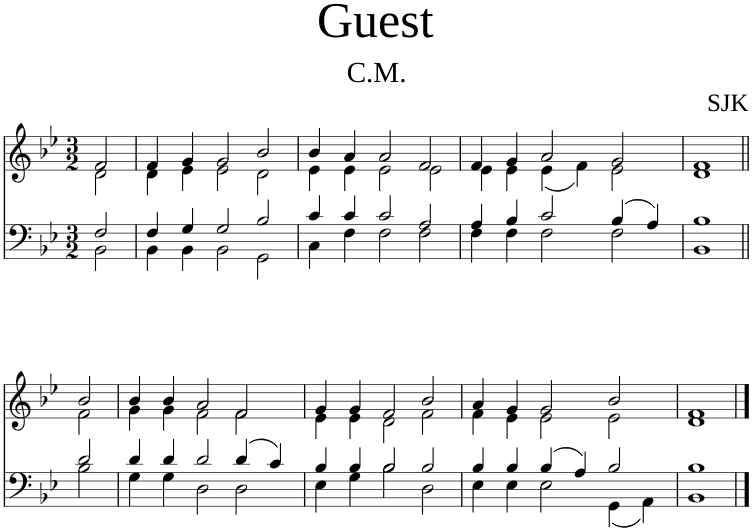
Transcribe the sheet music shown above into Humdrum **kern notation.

**kern	**kern
*part1	*part1
*staff2	*staff1
*I"Piano	*
*I'Pno	*
*clefF4	*clefG2
*k[b-e-]	*k[b-e-]
*M3/2	*M3/2
=1	=1
*^	*^
2F/	2BB-\	2f/	2d\
=2	=2	=2	=2
4F/	4BB-\	4f/	4d\
4G/	4BB-\	4g/	4e-\
2G/	2BB-\	2g/	2e-\
2B-/	2GG\	2b-/	2d\
=3	=3	=3	=3
4c/	4C\	4b-/	4e-\
4c/	4F\	4a/	4e-\
2c/	2F\	2a/	2e-\
2A/	2F\	2f/	2e-\
=4	=4	=4	=4
4A/	4F\	4f/	4e-\
4B-/	4F\	4g/	4e-\
2c/	2F\	2a/	(4e-\
.	.	.	4f\)
4B-/	2F\	2g/	2e-\
4A/	.	.	.
=5	=5	=5	=5
1B-	1BB-	1f	1d
!!LO:LB:g=z	!!
=6||	=6||	=6||	=6||
2d/	2B-\	2b-/	2f\
=7	=7	=7	=7
4d/	4G\	4b-/	4g\
4d/	4G\	4b-/	4g\
2d/	2D\	2a/	2f\
4d/	2D\	2f/	2f\
4c/	.	.	.
=8	=8	=8	=8
4B-/	4E-\	4g/	4e-\
4B-/	4G\	4g/	4e-\
2B-/	2B-\	2f/	2d\
2B-/	2D\	2b-/	2f\
=9	=9	=9	=9
4B-/	4E-\	4a/	4f\
4B-/	4E-\	4g/	4e-\
4B-/	2E-\	2g/	2e-\
4A/	.	.	.
2B-/	4GG\	2b-/	2e-\
.	4AA\	.	.
=10	=10	=10	=10
1B-	1BB-	1f	1d
*v	*v	*	*
*	*v	*v
==	==
*-	*-
